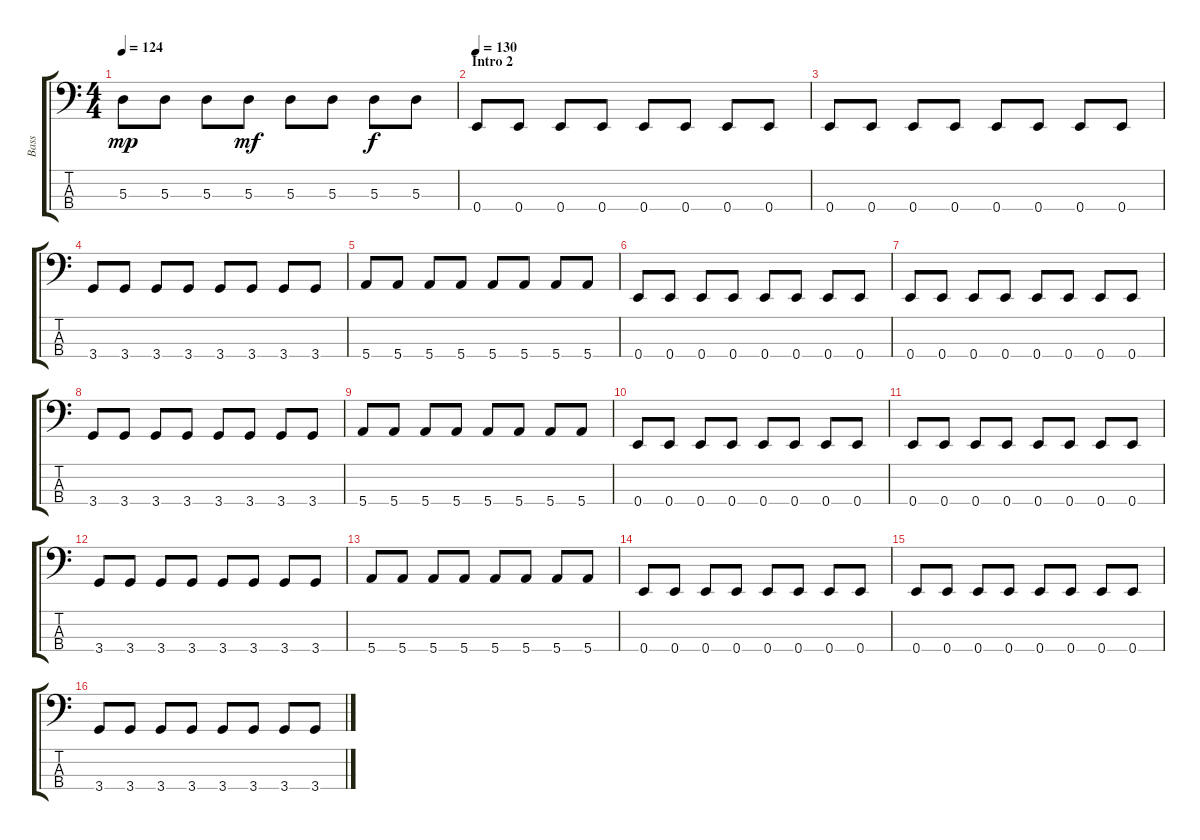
\track ("Bass" "Bass") {instrument electricbasspick}
\staff {score tabs}
\tuning (G2 D2 A1 E1) {hide}
\ts (4 4)
\tempo 124
\clef f4
\ks c
5.3.8{dy mp} 5.3.8 5.3.8 5.3.8{dy mf} 5.3.8 5.3.8 5.3.8{dy f} 5.3.8 |
\section ("" "Intro 2")
\tempo 130
0.4.8 0.4.8 0.4.8 0.4.8 0.4.8 0.4.8 0.4.8 0.4.8 |
0.4.8 0.4.8 0.4.8 0.4.8 0.4.8 0.4.8 0.4.8 0.4.8 |
3.4.8 3.4.8 3.4.8 3.4.8 3.4.8 3.4.8 3.4.8 3.4.8 |
5.4.8 5.4.8 5.4.8 5.4.8 5.4.8 5.4.8 5.4.8 5.4.8 |
0.4.8 0.4.8 0.4.8 0.4.8 0.4.8 0.4.8 0.4.8 0.4.8 |
0.4.8 0.4.8 0.4.8 0.4.8 0.4.8 0.4.8 0.4.8 0.4.8 |
3.4.8 3.4.8 3.4.8 3.4.8 3.4.8 3.4.8 3.4.8 3.4.8 |
5.4.8 5.4.8 5.4.8 5.4.8 5.4.8 5.4.8 5.4.8 5.4.8 |
0.4.8 0.4.8 0.4.8 0.4.8 0.4.8 0.4.8 0.4.8 0.4.8 |
0.4.8 0.4.8 0.4.8 0.4.8 0.4.8 0.4.8 0.4.8 0.4.8 |
3.4.8 3.4.8 3.4.8 3.4.8 3.4.8 3.4.8 3.4.8 3.4.8 |
5.4.8 5.4.8 5.4.8 5.4.8 5.4.8 5.4.8 5.4.8 5.4.8 |
0.4.8 0.4.8 0.4.8 0.4.8 0.4.8 0.4.8 0.4.8 0.4.8 |
0.4.8 0.4.8 0.4.8 0.4.8 0.4.8 0.4.8 0.4.8 0.4.8 |
3.4.8 3.4.8 3.4.8 3.4.8 3.4.8 3.4.8 3.4.8 3.4.8
